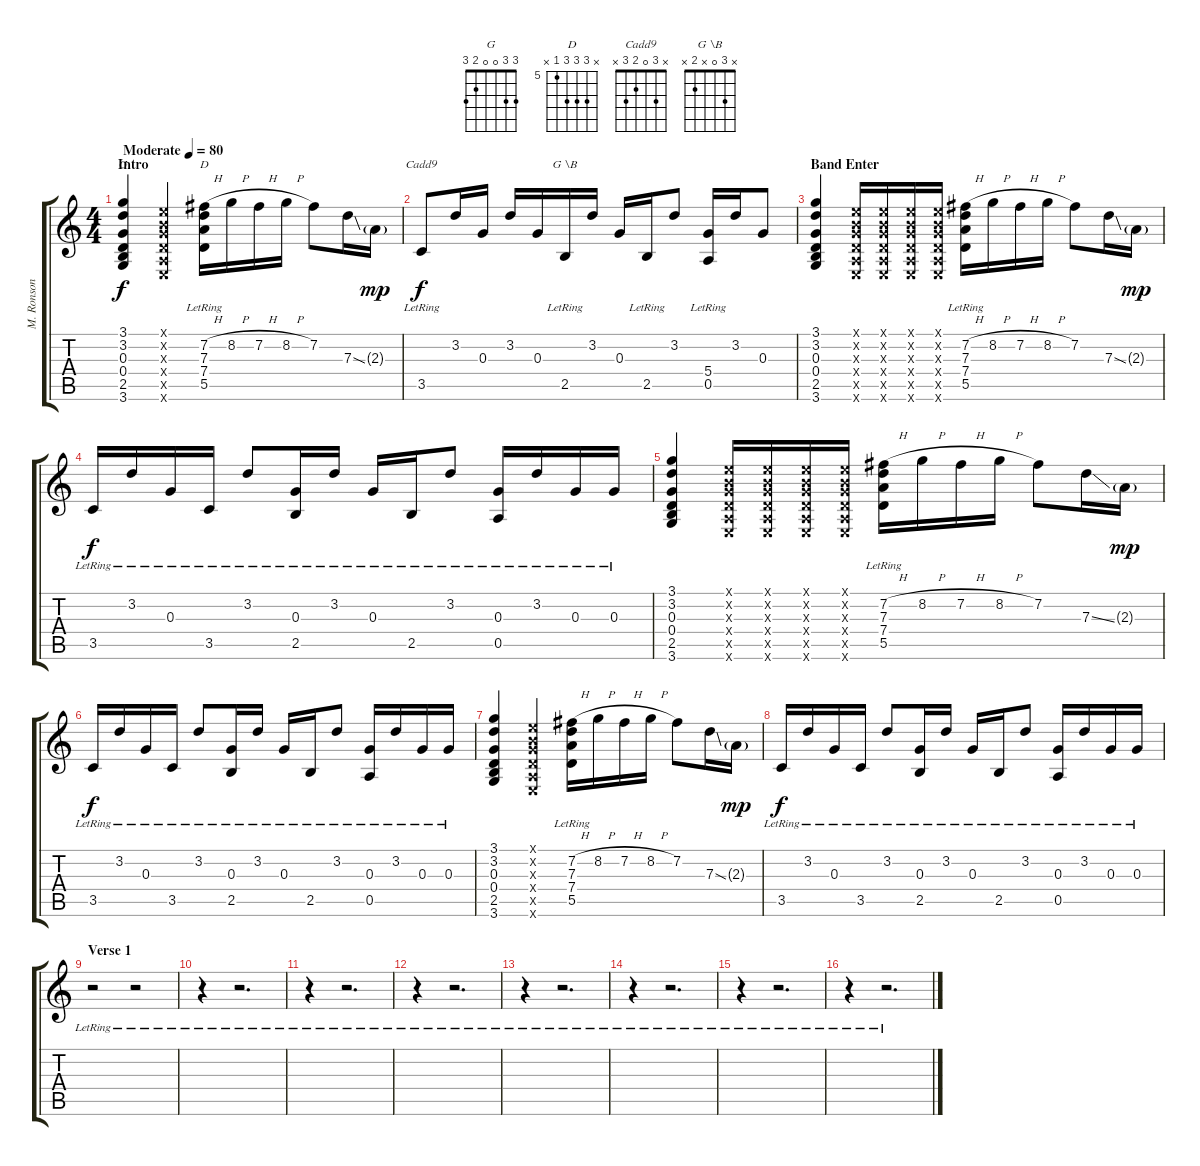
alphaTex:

\track ("M. Ronson (Guitar II)" "M. Ronson ") {instrument distortionguitar}
\staff {score tabs}
\tuning (E4 B3 G3 D3 A2 E2) {hide}
\chord ("G" 3 3 0 0 2 3)
\chord ("D" x 7 7 7 5 x) {firstfret 5}
\chord ("Cadd9" x 3 0 2 3 x)
\chord ("G \\B" x 3 0 x 2 x)
\ts (4 4)
\section ("" "Intro")
\tempo (80 "Moderate")
\clef g2
\ks c
(3.1 3.2 0.3 0.4 2.5 3.6).4{ch "G" dy f instrument distortionguitar} (0.1{x} 0.2{x} 0.3{x} 0.4{x} 0.5{x} 0.6{x}).4 (7.2{h} 7.3{lr} 7.4{lr} 5.5{lr}).16{ch "D"} 8.2{h}.16 7.2{h}.16 8.2{h}.16 7.2.8 7.3{ss}.16 2.3{g}.16{dy mp} |
3.5{lr}.8{ch "Cadd9" dy f} 3.2.16 0.3.16 3.2.16 0.3.16 2.5{lr}.16{ch "G \\B"} 3.2.16 0.3.16 2.5{lr}.16 3.2.8 (5.4 0.5{lr}).16 3.2.16 0.3.8 |
\section ("" "Band Enter")
(3.1 3.2 0.3 0.4 2.5 3.6).4 (0.1{x} 0.2{x} 0.3{x} 0.4{x} 0.5{x} 0.6{x}).16 (0.1{x} 0.2{x} 0.3{x} 0.4{x} 0.5{x} 0.6{x}).16 (0.1{x} 0.2{x} 0.3{x} 0.4{x} 0.5{x} 0.6{x}).16 (0.1{x} 0.2{x} 0.3{x} 0.4{x} 0.5{x} 0.6{x}).16 (7.2{h} 7.3{lr} 7.4{lr} 5.5{lr}).16 8.2{h}.16 7.2{h}.16 8.2{h}.16 7.2.8 7.3{ss}.16 2.3{g}.16{dy mp} |
3.5{lr}.16{dy f} 3.2{lr}.16 0.3{lr}.16 3.5{lr}.16 3.2{lr}.8 (0.3{lr} 2.5{lr}).16 3.2{lr}.16 0.3{lr}.16 2.5{lr}.16 3.2{lr}.8 (0.3{lr} 0.5{lr}).16 3.2{lr}.16 0.3{lr}.16 0.3{lr}.16 |
(3.1 3.2 0.3 0.4 2.5 3.6).4 (0.1{x} 0.2{x} 0.3{x} 0.4{x} 0.5{x} 0.6{x}).16 (0.1{x} 0.2{x} 0.3{x} 0.4{x} 0.5{x} 0.6{x}).16 (0.1{x} 0.2{x} 0.3{x} 0.4{x} 0.5{x} 0.6{x}).16 (0.1{x} 0.2{x} 0.3{x} 0.4{x} 0.5{x} 0.6{x}).16 (7.2{h} 7.3{lr} 7.4{lr} 5.5{lr}).16 8.2{h}.16 7.2{h}.16 8.2{h}.16 7.2.8 7.3{ss}.16 2.3{g}.16{dy mp} |
3.5{lr}.16{dy f} 3.2{lr}.16 0.3{lr}.16 3.5{lr}.16 3.2{lr}.8 (0.3{lr} 2.5{lr}).16 3.2{lr}.16 0.3{lr}.16 2.5{lr}.16 3.2{lr}.8 (0.3{lr} 0.5{lr}).16 3.2{lr}.16 0.3{lr}.16 0.3{lr}.16 |
(3.1 3.2 0.3 0.4 2.5 3.6).4 (0.1{x} 0.2{x} 0.3{x} 0.4{x} 0.5{x} 0.6{x}).4 (7.2{h} 7.3{lr} 7.4{lr} 5.5{lr}).16 8.2{h}.16 7.2{h}.16 8.2{h}.16 7.2.8 7.3{ss}.16 2.3{g}.16{dy mp} |
3.5{lr}.16{dy f} 3.2{lr}.16 0.3{lr}.16 3.5{lr}.16 3.2{lr}.8 (0.3{lr} 2.5{lr}).16 3.2{lr}.16 0.3{lr}.16 2.5{lr}.16 3.2{lr}.8 (0.3{lr} 0.5{lr}).16 3.2{lr}.16 0.3{lr}.16 0.3{lr}.16 |
\section ("" "Verse 1")
r.2 r.2 |
r.4 r.2{d} |
r.4 r.2{d} |
r.4 r.2{d} |
r.4 r.2{d} |
r.4 r.2{d} |
r.4 r.2{d} |
r.4 r.2{d}
